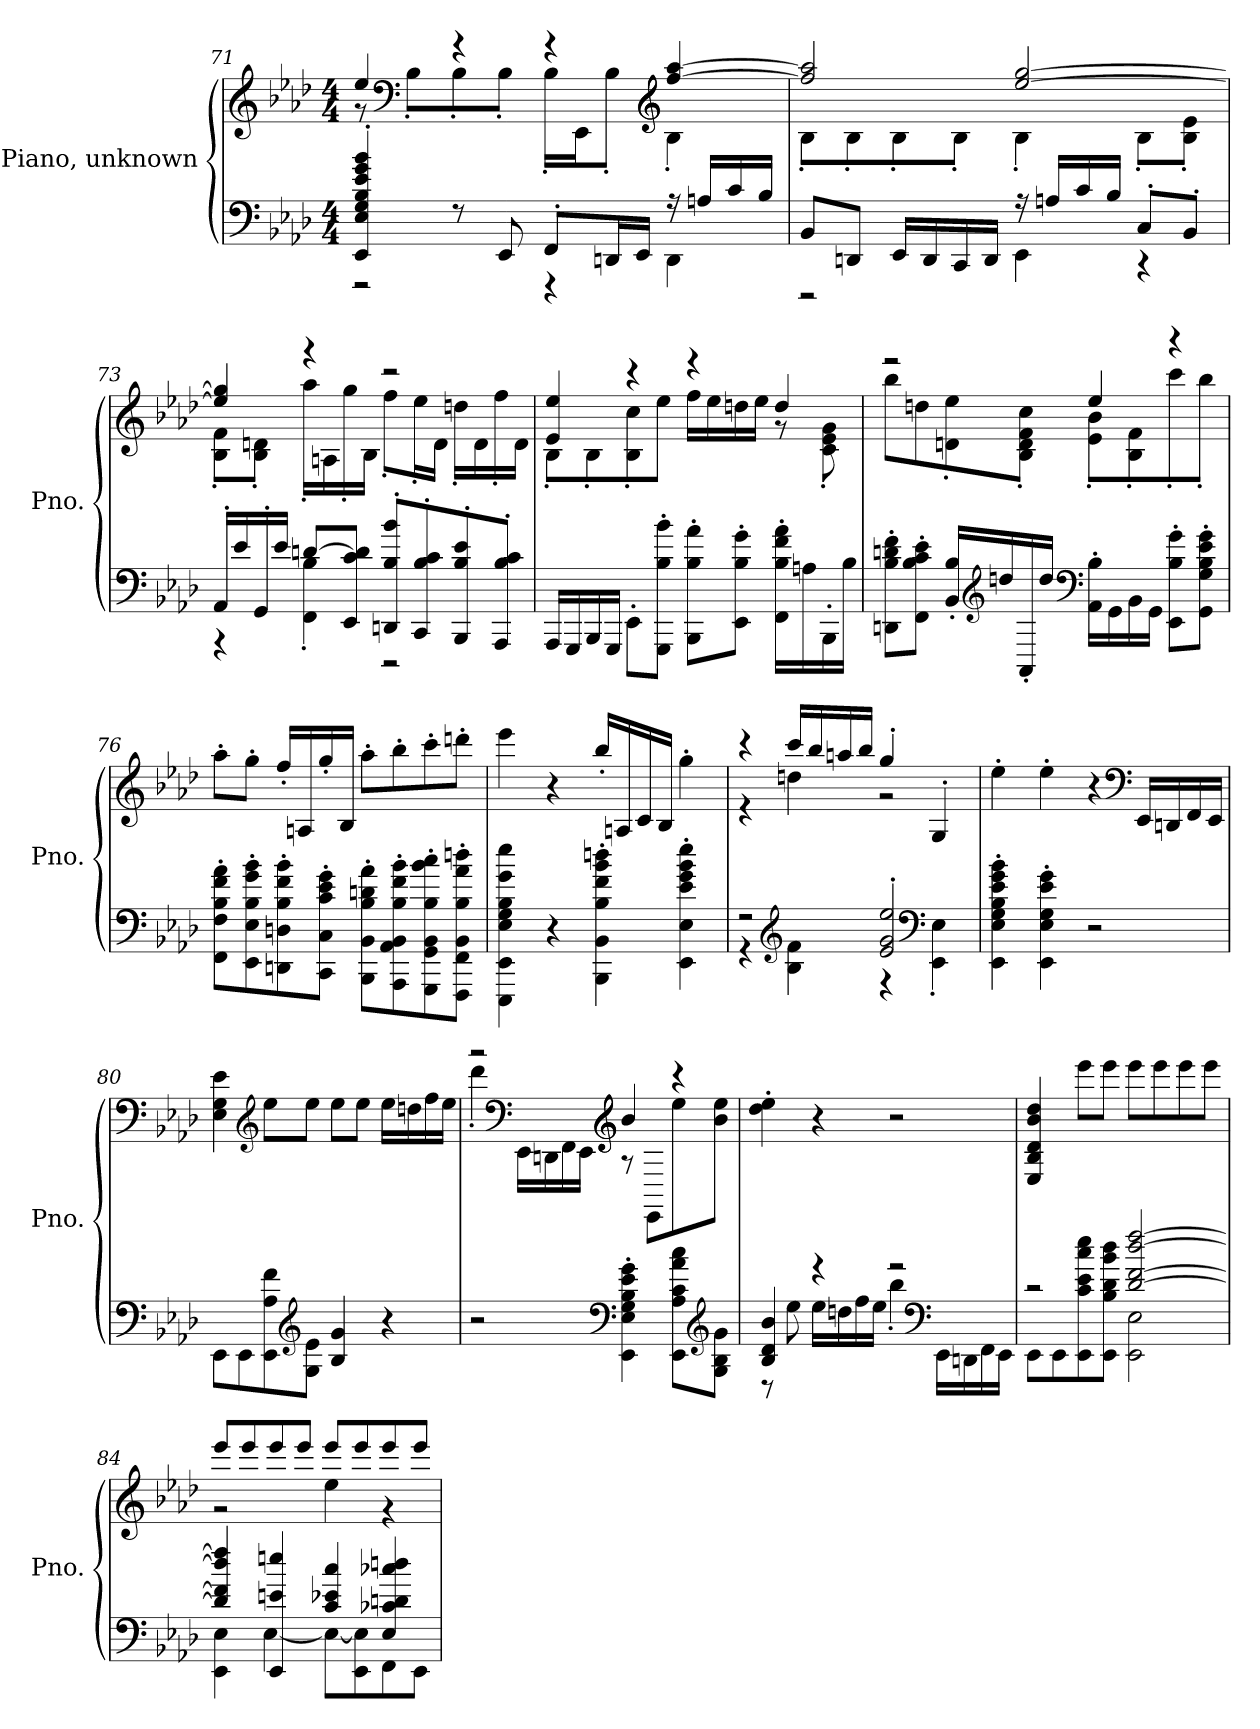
**kern	**kern
*part1	*part1
*staff2	*staff1
*I"Piano, unknown	*
*I'Pno.	*
!!LO:PB:g=z
*clefF4	*clefG2
*k[b-e-a-d-]	*k[b-e-a-d-]
*M4/4	*M4/4
=71	=71
*^	*^
4EE-/' 4E-/' 4G/' 4B-/' 4e-/' 4g/' 4b-/'	2r	4ee-/	8r
*	*	*clefF4	*
.	.	.	8B-'\L
8r	.	4r	8B-'\
8EE-/	.	.	8B-'\J
8FF'/L	4r	4r	16B-'\LL
.	.	.	16EE-\J
16DDn/L	.	.	8B-'\J
16EE-/JJ	.	.	.
*	*	*clefG2	*
16r	4DD\	[4ff/ [4aa-/	4B-'\
16An/LL	.	.	.
16c/	.	.	.
16B-/JJ	.	.	.
=72	=72	=72	=72
8BB-/L	2r	2ff/] 2aa-/]	8B-'\L
8DDn/J	.	.	8B-'\
16EE-/LL	.	.	8B-'\
16DD/	.	.	.
16CC/	.	.	8B-'\J
16DD/JJ	.	.	.
16r	4EE-\	[2ee-/ [2gg/	4B-'\
16An/LL	.	.	.
16c/	.	.	.
16B-/JJ	.	.	.
8C'/L	4r	.	8B-'\L
8BB-'/J	.	.	8B-\' 8e-\'J
!!LO:LB:g=z	!!
=73	=73	=73	=73
16AA-'/LL	4r	4ee-/] 4gg/]	8B-\' 8f\'L
16e-/	.	.	.
16GG'/	.	.	8B-\' 8dn\'J
16e-/JJ	.	.	.
[8dn/L	4FF\' 4B-\'	4r	16aa-'\LL
.	.	.	16An\
8EE-/ 8c/ 8d/]J	.	.	16gg'\
.	.	.	16B-\JJ
8DDn/' 8B-/' 8b-/'L	2r	2r	8ff'\L
8CC/' 8B-/' 8c/'	.	.	16ee-'\L
.	.	.	16d\JJ
8BBB-/' 8B-/' 8e-/'	.	.	16ddn'\LL
.	.	.	16d\
8AAA-/' 8B-/' 8c/'J	.	.	16ff'\
.	.	.	16d\JJ
*v	*v	*	*
=74	=74	=74
16AAA-/LL	4e-/ 4ee-/	8B-'\L
16GGG/	.	.
16BBB-/	.	8B-'\
16GGG/JJ	.	.
8EE-'\L	4r	8B-\' 8cc\'
8GGG\' 8B-\' 8b-\'J	.	8ee-\J
8BBB-\' 8B-\' 8a-\'L	4r	16ff\LL
.	.	16ee-\
8EE-\' 8B-\' 8g\'J	.	16ddn\
.	.	16ee-\JJ
16FF\' 16B-\' 16f\' 16a-\'LL	4dd/	8r
16An\	.	.
16BBB-'\	.	8c\' 8e-\' 8g\'
16B-\JJ	.	.
!!LO:LB:g=z	!!
=75	=75	=75
8DDn\' 8B-\' 8dn\' 8f\'L	2r	8bb-\L
8FF\' 8B-\' 8c\' 8e-\'J	.	8ddn\
16BB-/' 16B-/'LL	.	8dn\' 8ee-\'
*clefG2	*	*
16ddn/	.	.
16AA-'/	.	8B-\' 8d\' 8f\' 8cc\'J
16dd/JJ	.	.
*clefF4	*	*
16AA-\' 16B-\'LL	4ee-/	8e-\' 8b-\'L
16GG\	.	.
16BB-\	.	8B-\' 8f\'
16GG\JJ	.	.
8EE-\' 8B-\' 8g\'L	4r	8ccc'\
8GG\' 8G\' 8B-\' 8e-\' 8g\'J	.	8bb-'\J
*	*v	*v
=76	=76
8FF\' 8F\' 8B-\' 8f\' 8a-\'L	8aa-'\L
8EE-\' 8E-\' 8B-\' 8g\' 8b-\'	8gg'\J
8DDn\' 8Dn\' 8B-\' 8f\' 8b-\'	16ff'/LL
.	16An/
8CC\' 8C\' 8c\' 8e-\' 8g\'J	16gg'/
.	16B-/JJ
8BBB-\' 8BB-\' 8B-\' 8dn\' 8a-\'L	8aa-'\L
8AAA-\' 8AA-\' 8BB-\' 8B-\' 8f\' 8b-\'	8bb-'\
8GGG\' 8GG\' 8BB-\' 8B-\' 8b-\' 8cc\'	8ccc'\
8FFF\' 8FF\' 8BB-\' 8B-\' 8a-\' 8ddn\'J	8dddn'\J
=77	=77
4EEE-\ 4EE-\ 4E-\ 4G\ 4B-\ 4g\ 4ee-\	4eee-\
4r	4r
4BBB-\' 4BB-\' 4B-\' 4f\' 4b-\' 4ddn\'	16bb-'/LL
.	16An/
.	16c/
.	16B-/JJ
4EE-\' 4E-\' 4e-\' 4g\' 4b-\' 4ee-\'	4gg'\
!!LO:LB:g=z
=78	=78
*^	*^
2r	4r	4r	4r
*clefG2	*	*	*
.	4B-\ 4f\	16ccc/LL	4ddn\
.	.	16bb-/	.
.	.	16aan/	.
.	.	16bb-/JJ	.
2e-/' 2g/' 2ee-/'	4r	4gg'/	2r
*clefF4	*	*	*
.	4EE-\' 4E-\'	4G'/	.
*v	*v	*	*
*	*v	*v
=79	=79
4EE-\' 4E-\' 4G\' 4B-\' 4e-\' 4g\' 4b-\'	4ee-'\
4EE-\' 4E-\' 4G\' 4e-\' 4g\'	4ee-'\
2r	4r
*	*clefF4
.	16EE-/LL
.	16DDn/
.	16FF/
.	16EE-/JJ
=80	=80
8EE-\L	4E-\ 4G\ 4e-\
8EE-\	.
*	*clefG2
8EE-\ 8A-\ 8f\	8ee-\L
*clefG2	*
8G\ 8e-\J	8ee-\J
4B-/ 4g/	8ee-\L
.	8ee-\J
4r	16ee-\LL
.	16ddn\
.	16ff\
.	16ee-\JJ
!!LO:LB:g=z
=81	=81
*	*^
2r	2r	4ddd-'\
*	*clefF4	*
.	.	16EE-\LL
.	.	16DDn\
.	.	16FF\
.	.	16EE-\JJ
*clefF4	*clefG2	*
4EE-\' 4E-\' 4G\' 4B-\' 4e-\' 4g\'	4b-/	8r
.	.	8EE-\L
8EE-\ 8A-\ 8c\ 8a-\ 8cc\L	4r	8ee-\
*clefG2	*	*
8G\ 8B-\ 8g\J	.	8b-\ 8ee-\J
*	*v	*v
=82	=82
*^	*
4B-/ 4d-/ 4b-/	8r	4dd-\' 4ee-\'
.	8ee-\	.
4r	16ee-\LL	4r
.	16ddn\	.
.	16ff\	.
.	16ee-\JJ	.
2r	4bb-'\	2r
*clefF4	*	*
.	16EE-\LL	.
.	16DDn\	.
.	16FF\	.
.	16EE-\JJ	.
=83	=83	=83
2r	8EE-\L	4E-/ 4B-/ 4d-/ 4b-/ 4dd-/
.	8EE-\	.
.	8EE-\ 8c\ 8e-\ 8cc\ 8ee-\	8eee-\L
.	8EE-\ 8B-\ 8d-\ 8b-\ 8dd-\J	8eee-\J
[2d-/ [2f/ [2dd-/ [2ff/	2EE-\ 2E-\	8eee-\L
.	.	8eee-\
.	.	8eee-\
.	.	8eee-\J
!!LO:LB:g=z
=84	=84	=84
*	*	*^
4d-/] 4f/] 4dd-/] 4ff/]	4EE-\ 4E-\	8eee-/L	2r
.	.	8eee-/	.
4EE-/ 4en/ 4een/	[4E-\	8eee-/	.
.	.	8eee-/J	.
4c/ 4e-X/ 4cc/	8E-\L_	8eee-/L	4ee-\
.	8EE-\ 8E-\]	8eee-/	.
4E-/ 4c-X/ 4dn/ 4cc-X/ 4ddn/	8FF\	8eee-/	4r
.	8EE-\J	8eee-/J	.
*v	*v	*	*
*	*v	*v
=	=
*-	*-
